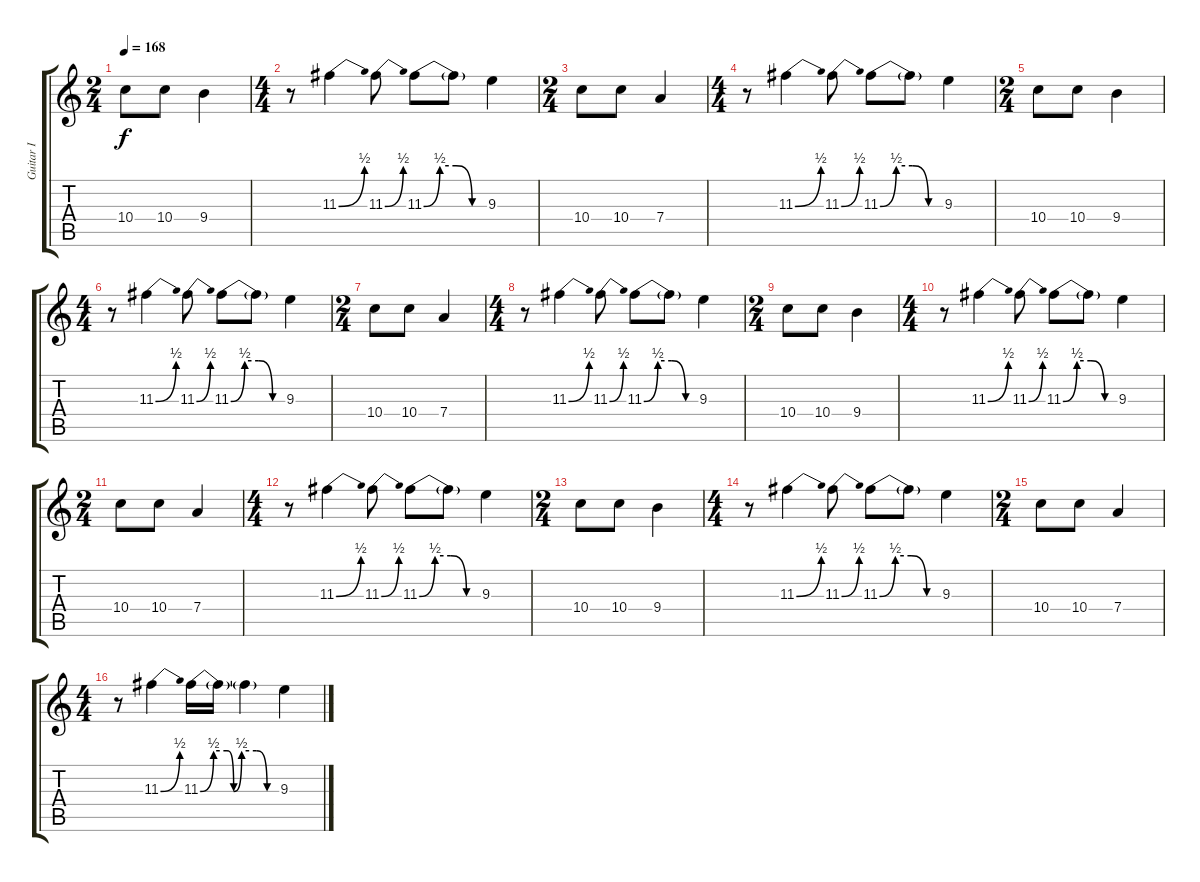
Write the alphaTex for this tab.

\track ("Guitar I" "Guitar I") {instrument distortionguitar}
\staff {score tabs}
\tuning (E4 B3 G3 D3 A2 E2) {hide}
\ts (2 4)
\tempo 168
\clef g2
\ks c
10.4.8{dy f} 10.4.8 9.4.4 |
\ts (4 4)
r.8 11.3{be (bend 0 0 60 2)}.4 11.3{be (bend 0 0 60 2)}.8 11.3{be (custom 0 0 15 2 30 2 45 0 60 0)}.8 11.3{t}.8 9.3.4 |
\ts (2 4)
10.4.8 10.4.8 7.4.4 |
\ts (4 4)
r.8 11.3{be (bend 0 0 60 2)}.4 11.3{be (bend 0 0 60 2)}.8 11.3{be (custom 0 0 15 2 30 2 45 0 60 0)}.8 11.3{t}.8 9.3.4 |
\ts (2 4)
10.4.8 10.4.8 9.4.4 |
\ts (4 4)
r.8 11.3{be (bend 0 0 60 2)}.4 11.3{be (bend 0 0 60 2)}.8 11.3{be (custom 0 0 15 2 30 2 45 0 60 0)}.8 11.3{t}.8 9.3.4 |
\ts (2 4)
10.4.8 10.4.8 7.4.4 |
\ts (4 4)
r.8 11.3{be (bend 0 0 60 2)}.4 11.3{be (bend 0 0 60 2)}.8 11.3{be (custom 0 0 15 2 30 2 45 0 60 0)}.8 11.3{t}.8 9.3.4 |
\ts (2 4)
10.4.8 10.4.8 9.4.4 |
\ts (4 4)
r.8 11.3{be (bend 0 0 60 2)}.4 11.3{be (bend 0 0 60 2)}.8 11.3{be (custom 0 0 15 2 30 2 45 0 60 0)}.8 11.3{t}.8 9.3.4 |
\ts (2 4)
10.4.8 10.4.8 7.4.4 |
\ts (4 4)
r.8 11.3{be (bend 0 0 60 2)}.4 11.3{be (bend 0 0 60 2)}.8 11.3{be (custom 0 0 15 2 30 2 45 0 60 0)}.8 11.3{t}.8 9.3.4 |
\ts (2 4)
10.4.8 10.4.8 9.4.4 |
\ts (4 4)
r.8 11.3{be (bend 0 0 60 2)}.4 11.3{be (bend 0 0 60 2)}.8 11.3{be (custom 0 0 15 2 30 2 45 0 60 0)}.8 11.3{t}.8 9.3.4 |
\ts (2 4)
10.4.8 10.4.8 7.4.4 |
\ts (4 4)
r.8 11.3{be (bend 0 0 60 2)}.4 11.3{be (custom 0 0 10 2 20 2 25 0 31 2 42 2 50 0 60 0)}.16 11.3{t}.16 11.3{t}.4 9.3.4
